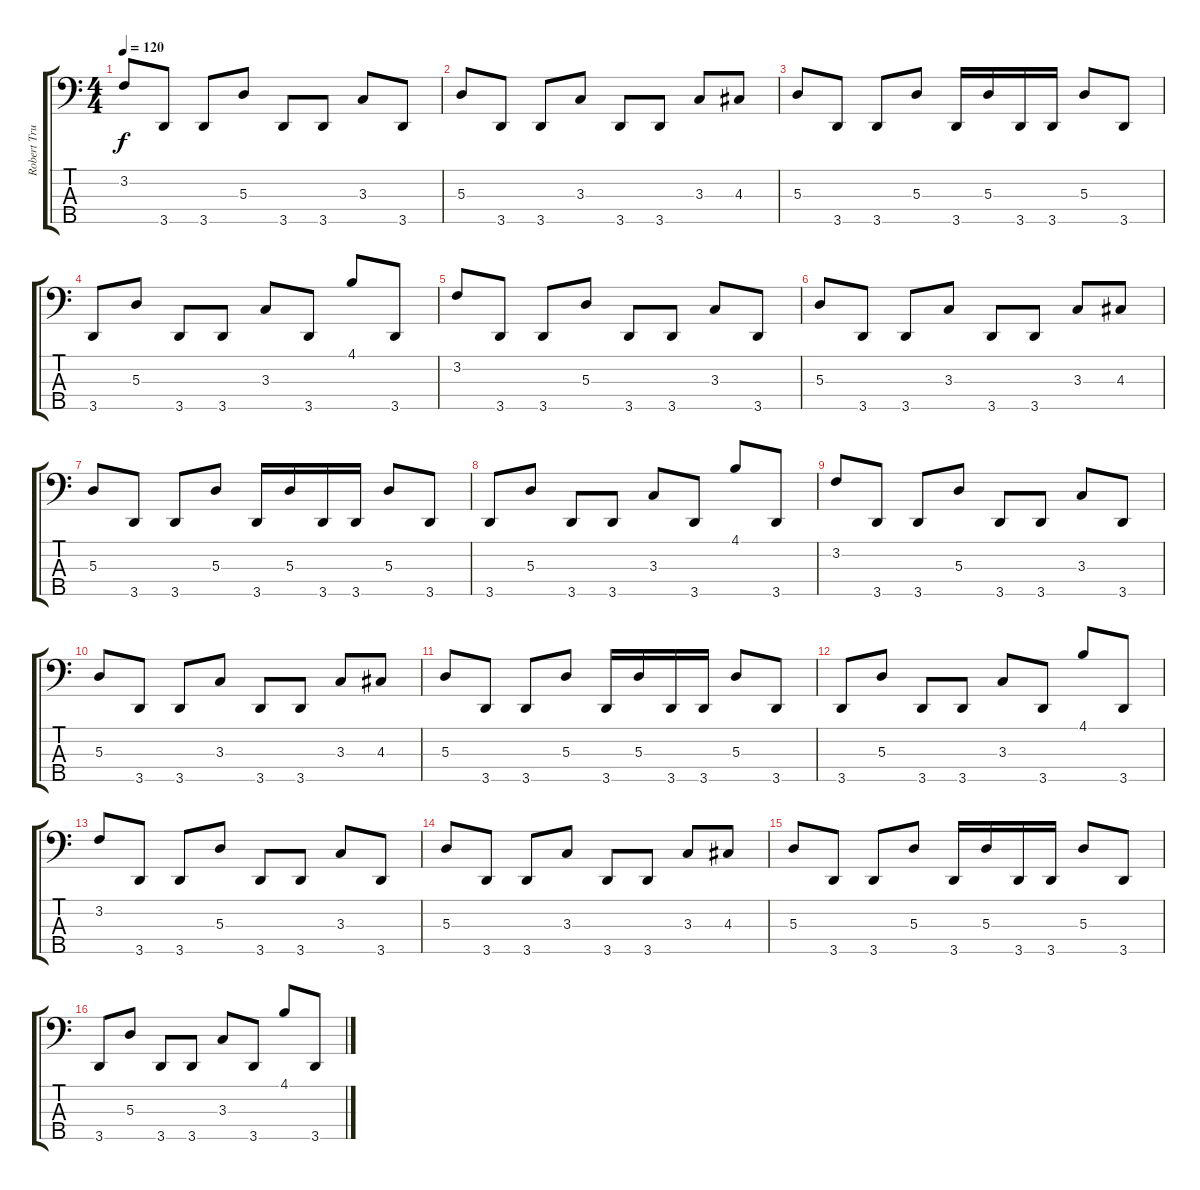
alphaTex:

\track ("Robert Trujillo" "Robert Tru") {instrument slapbass1}
\staff {score tabs}
\tuning (G2 D2 A1 E1 B0) {hide}
\ts (4 4)
\tempo 120
\clef f4
\ks c
3.2.8{dy f} 3.5.8 3.5.8 5.3.8 3.5.8 3.5.8 3.3.8 3.5.8 |
5.3.8 3.5.8 3.5.8 3.3.8 3.5.8 3.5.8 3.3.8 4.3.8 |
5.3.8 3.5.8 3.5.8 5.3.8 3.5.16 5.3.16 3.5.16 3.5.16 5.3.8 3.5.8 |
3.5.8 5.3.8 3.5.8 3.5.8 3.3.8 3.5.8 4.1.8 3.5.8 |
3.2.8 3.5.8 3.5.8 5.3.8 3.5.8 3.5.8 3.3.8 3.5.8 |
5.3.8 3.5.8 3.5.8 3.3.8 3.5.8 3.5.8 3.3.8 4.3.8 |
5.3.8 3.5.8 3.5.8 5.3.8 3.5.16 5.3.16 3.5.16 3.5.16 5.3.8 3.5.8 |
3.5.8 5.3.8 3.5.8 3.5.8 3.3.8 3.5.8 4.1.8 3.5.8 |
3.2.8 3.5.8 3.5.8 5.3.8 3.5.8 3.5.8 3.3.8 3.5.8 |
5.3.8 3.5.8 3.5.8 3.3.8 3.5.8 3.5.8 3.3.8 4.3.8 |
5.3.8 3.5.8 3.5.8 5.3.8 3.5.16 5.3.16 3.5.16 3.5.16 5.3.8 3.5.8 |
3.5.8 5.3.8 3.5.8 3.5.8 3.3.8 3.5.8 4.1.8 3.5.8 |
3.2.8 3.5.8 3.5.8 5.3.8 3.5.8 3.5.8 3.3.8 3.5.8 |
5.3.8 3.5.8 3.5.8 3.3.8 3.5.8 3.5.8 3.3.8 4.3.8 |
5.3.8 3.5.8 3.5.8 5.3.8 3.5.16 5.3.16 3.5.16 3.5.16 5.3.8 3.5.8 |
3.5.8 5.3.8 3.5.8 3.5.8 3.3.8 3.5.8 4.1.8 3.5.8
